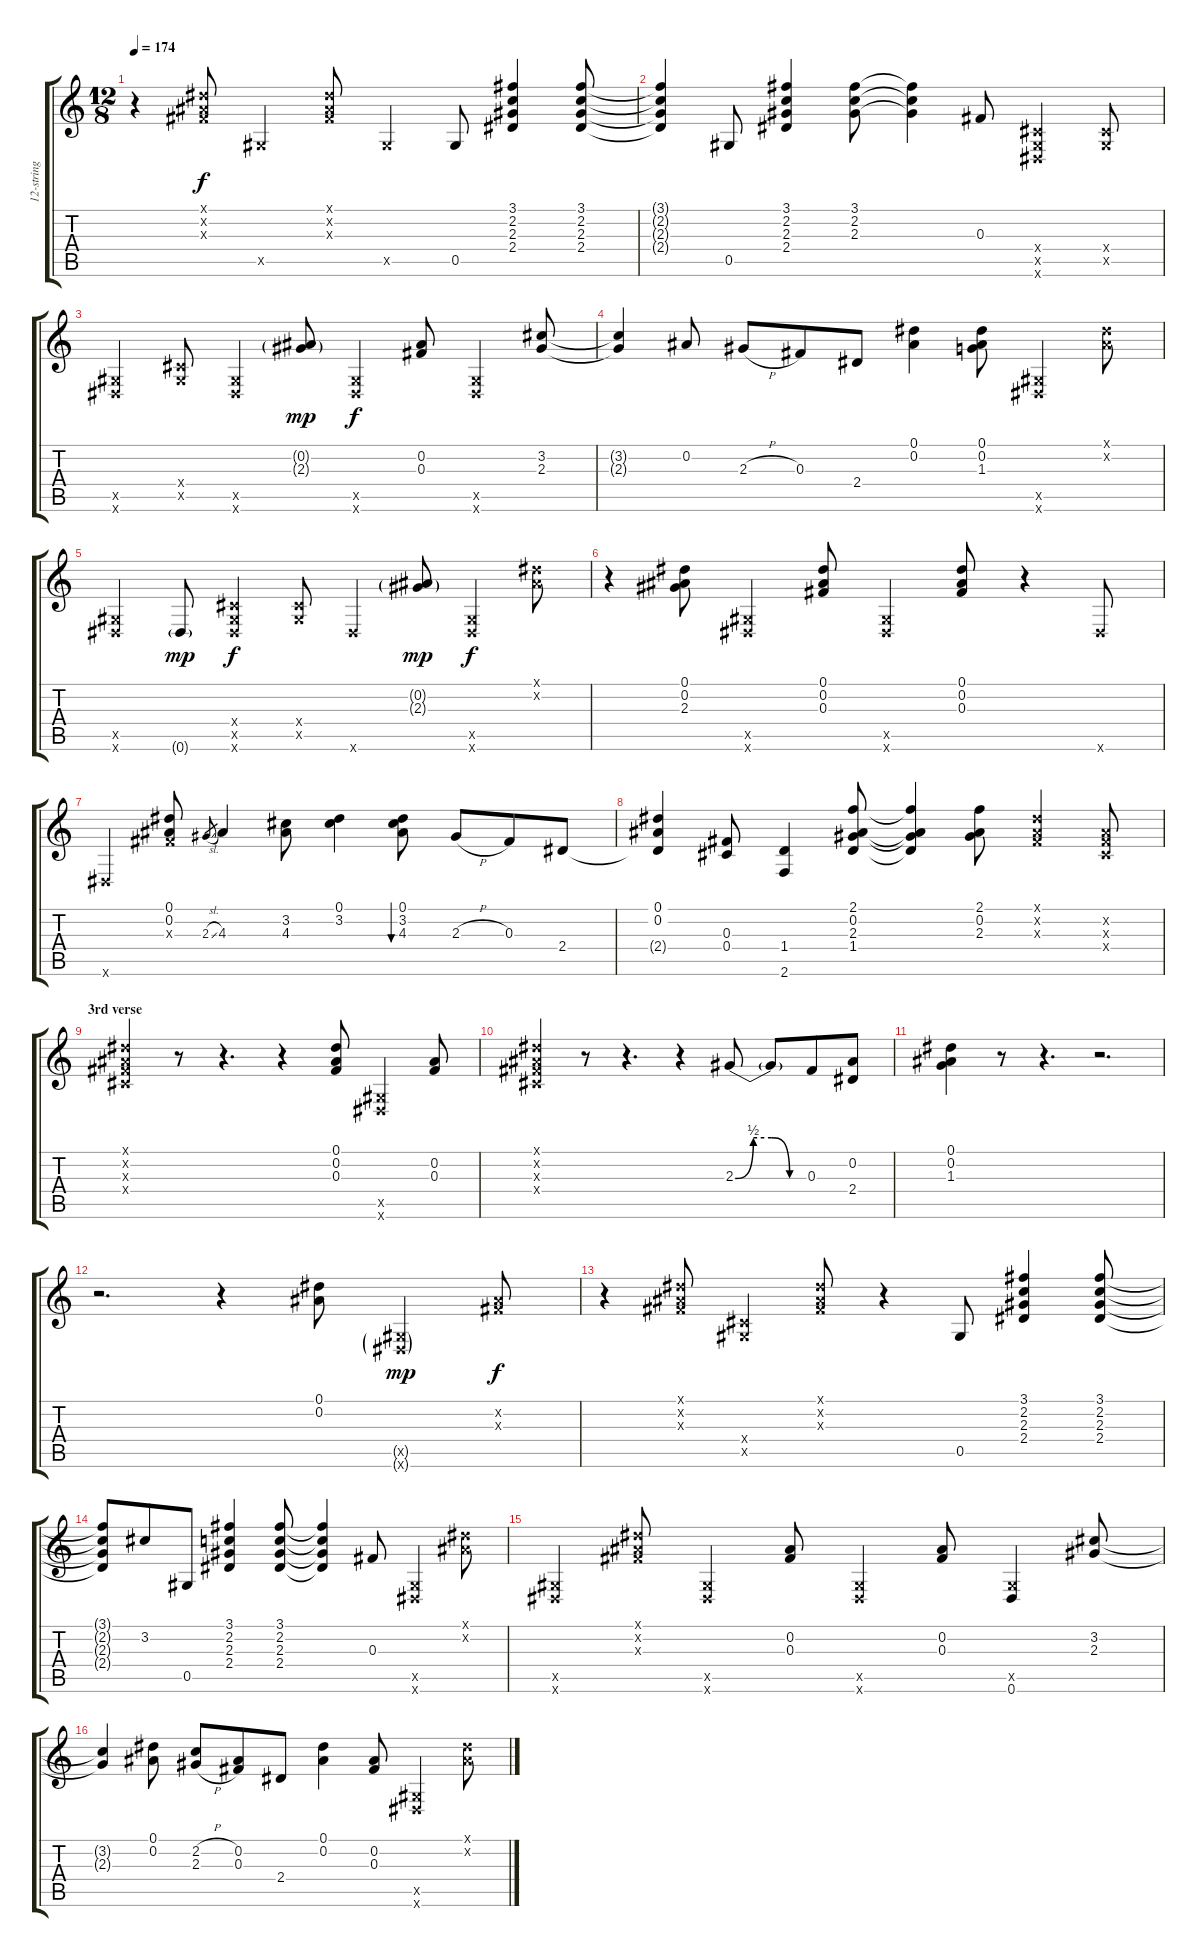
\track ("12-string Ac." "12-string ") {instrument acousticguitarsteel}
\staff {score tabs}
\tuning (Eb4 Bb3 Gb3 Db3 Ab2 Eb2) {hide}
\ts (12 8)
\tempo 174
\clef g2
\ks c
r.4{dy f} (0.1{x} 0.2{x} 0.3{x}).8 0.5{x}.4 (0.1{x} 0.2{x} 0.3{x}).8 0.5{x}.4 0.5.8 (3.1 2.2 2.3 2.4).4 (3.1 2.2 2.3 2.4).8 |
(3.1{t} 2.2{t} 2.3{t} 2.4{t}).4 0.5.8 (3.1 2.2 2.3 2.4).4 (3.1 2.2 2.3).8 (3.1{t} 2.2{t} 2.3{t}).4 0.3.8 (0.4{x} 0.5{x} 0.6{x}).4 (0.4{x} 0.5{x}).8 |
(0.5{x} 0.6{x}).4 (0.4{x} 0.5{x}).8 (0.5{x} 0.6{x}).4 (0.2{g} 2.3{g}).8{dy mp} (0.5{x} 0.6{x}).4{dy f} (0.2 0.3).8 (0.5{x} 0.6{x}).4 (3.2 2.3).8 |
(3.2{t} 2.3{t}).4 0.2.8 2.3{h}.8 0.3.8 2.4.8 (0.1 0.2).4 (0.1 0.2 1.3).8 (0.5{x} 0.6{x}).4 (0.1{x} 0.2{x}).8 |
(0.5{x} 0.6{x}).4 0.6{g}.8{dy mp} (0.4{x} 0.5{x} 0.6{x}).4{dy f} (0.4{x} 0.5{x}).8 0.6{x}.4 (0.2{g} 2.3{g}).8{dy mp} (0.5{x} 0.6{x}).4{dy f} (0.1{x} 0.2{x}).8 |
r.4 (0.1 0.2 2.3).8 (0.5{x} 0.6{x}).4 (0.1 0.2 0.3).8 (0.5{x} 0.6{x}).4 (0.1 0.2 0.3).8 r.4 0.6{x}.8 |
0.6{x}.4 (0.1 0.2 0.3{x}).8 2.3{sl}.8{gr} 4.3.4 (3.2 4.3).8 (0.1 3.2).4 (0.1 3.2 4.3).8{bu 60} 2.3{h}.8 0.3.8 2.4.8 |
(0.1 0.2 2.4{t}).4 (0.3 0.4).8 (1.4 2.6).4 (2.1 0.2 2.3 1.4).8 (2.1{t} 0.2{t} 2.3{t} 1.4{t}).4 (2.1 0.2 2.3).8 (0.1{x} 0.2{x} 0.3{x}).4 (0.2{x} 0.3{x} 0.4{x}).8 |
\section ("" "3rd verse")
(0.1{x} 0.2{x} 0.3{x} 0.4{x}).4 r.8 r.4{d} r.4 (0.1 0.2 0.3).8 (0.5{x} 0.6{x}).4 (0.2 0.3).8 |
(0.1{x} 0.2{x} 0.3{x} 0.4{x}).4 r.8 r.4{d} r.4 2.3{be (custom 0 0 15 2 30 2 45 0 60 0)}.8 2.3{t}.8 0.3.8 (0.2 2.4).8 |
(0.1 0.2 1.3).4 r.8 r.4{d} r.2{d} |
r.2{d} r.4 (0.1 0.2).8 (0.5{g x} 0.6{g x}).4{dy mp} (0.2{x} 0.3{x}).8{dy f} |
r.4 (0.1{x} 0.2{x} 0.3{x}).8 (0.4{x} 0.5{x}).4 (0.1{x} 0.2{x} 0.3{x}).8 r.4 0.5.8 (3.1 2.2 2.3 2.4).4 (3.1 2.2 2.3 2.4).8 |
(3.1{t} 2.2{t} 2.3{t} 2.4{t}).8 3.2.8 0.5.8 (3.1 2.2 2.3 2.4).4 (3.1 2.2 2.3 2.4).8 (3.1{t} 2.2{t} 2.3{t} 2.4{t}).4 0.3.8 (0.5{x} 0.6{x}).4 (0.1{x} 0.2{x}).8 |
(0.5{x} 0.6{x}).4 (0.1{x} 0.2{x} 0.3{x}).8 (0.5{x} 0.6{x}).4 (0.2 0.3).8 (0.5{x} 0.6{x}).4 (0.2 0.3).8 (0.5{x} 0.6).4 (3.2 2.3).8 |
(3.2{t} 2.3{t}).4 (0.1 0.2).8 (2.2{h} 2.3{h}).8 (0.2 0.3).8 2.4.8 (0.1 0.2).4 (0.2 0.3).8 (0.5{x} 0.6{x}).4 (0.1{x} 0.2{x}).8
